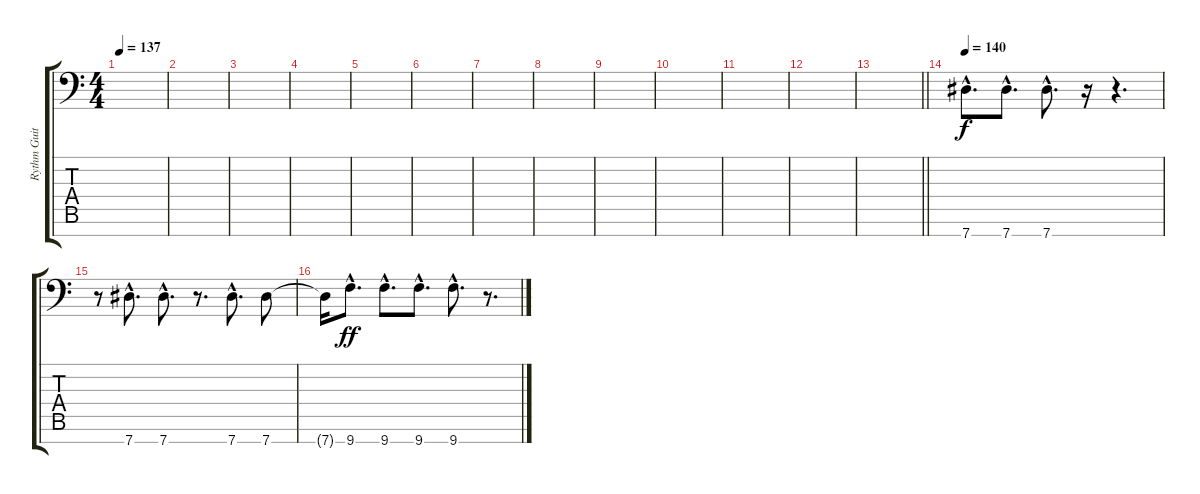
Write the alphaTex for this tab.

\track ("Rythm Guitar #1" "Rythm Guit") {instrument distortionguitar}
\staff {score tabs}
\tuning (Eb4 Bb3 F3 Eb3 Bb2 F2 Ab1) {hide}
\ts (4 4)
\tempo 137
\clef f4
\ks c
|
|
|
|
|
|
|
|
|
|
|
|
\barLineRight lightlight
|
\section ("" "")
\tempo 140
7.7{hac}.8{d} 7.7{hac}.8{d} 7.7{hac}.8{d} r.16 r.4{d} |
r.8 7.7{hac}.8{d} 7.7{hac}.8{d} r.8{d} 7.7{hac}.8{d} 7.7.8 |
7.7{t}.16{dy f} 9.7{hac}.8{d dy ff} 9.7{hac}.8{d} 9.7{hac}.8{d} 9.7{hac}.8{d} r.8{d}
